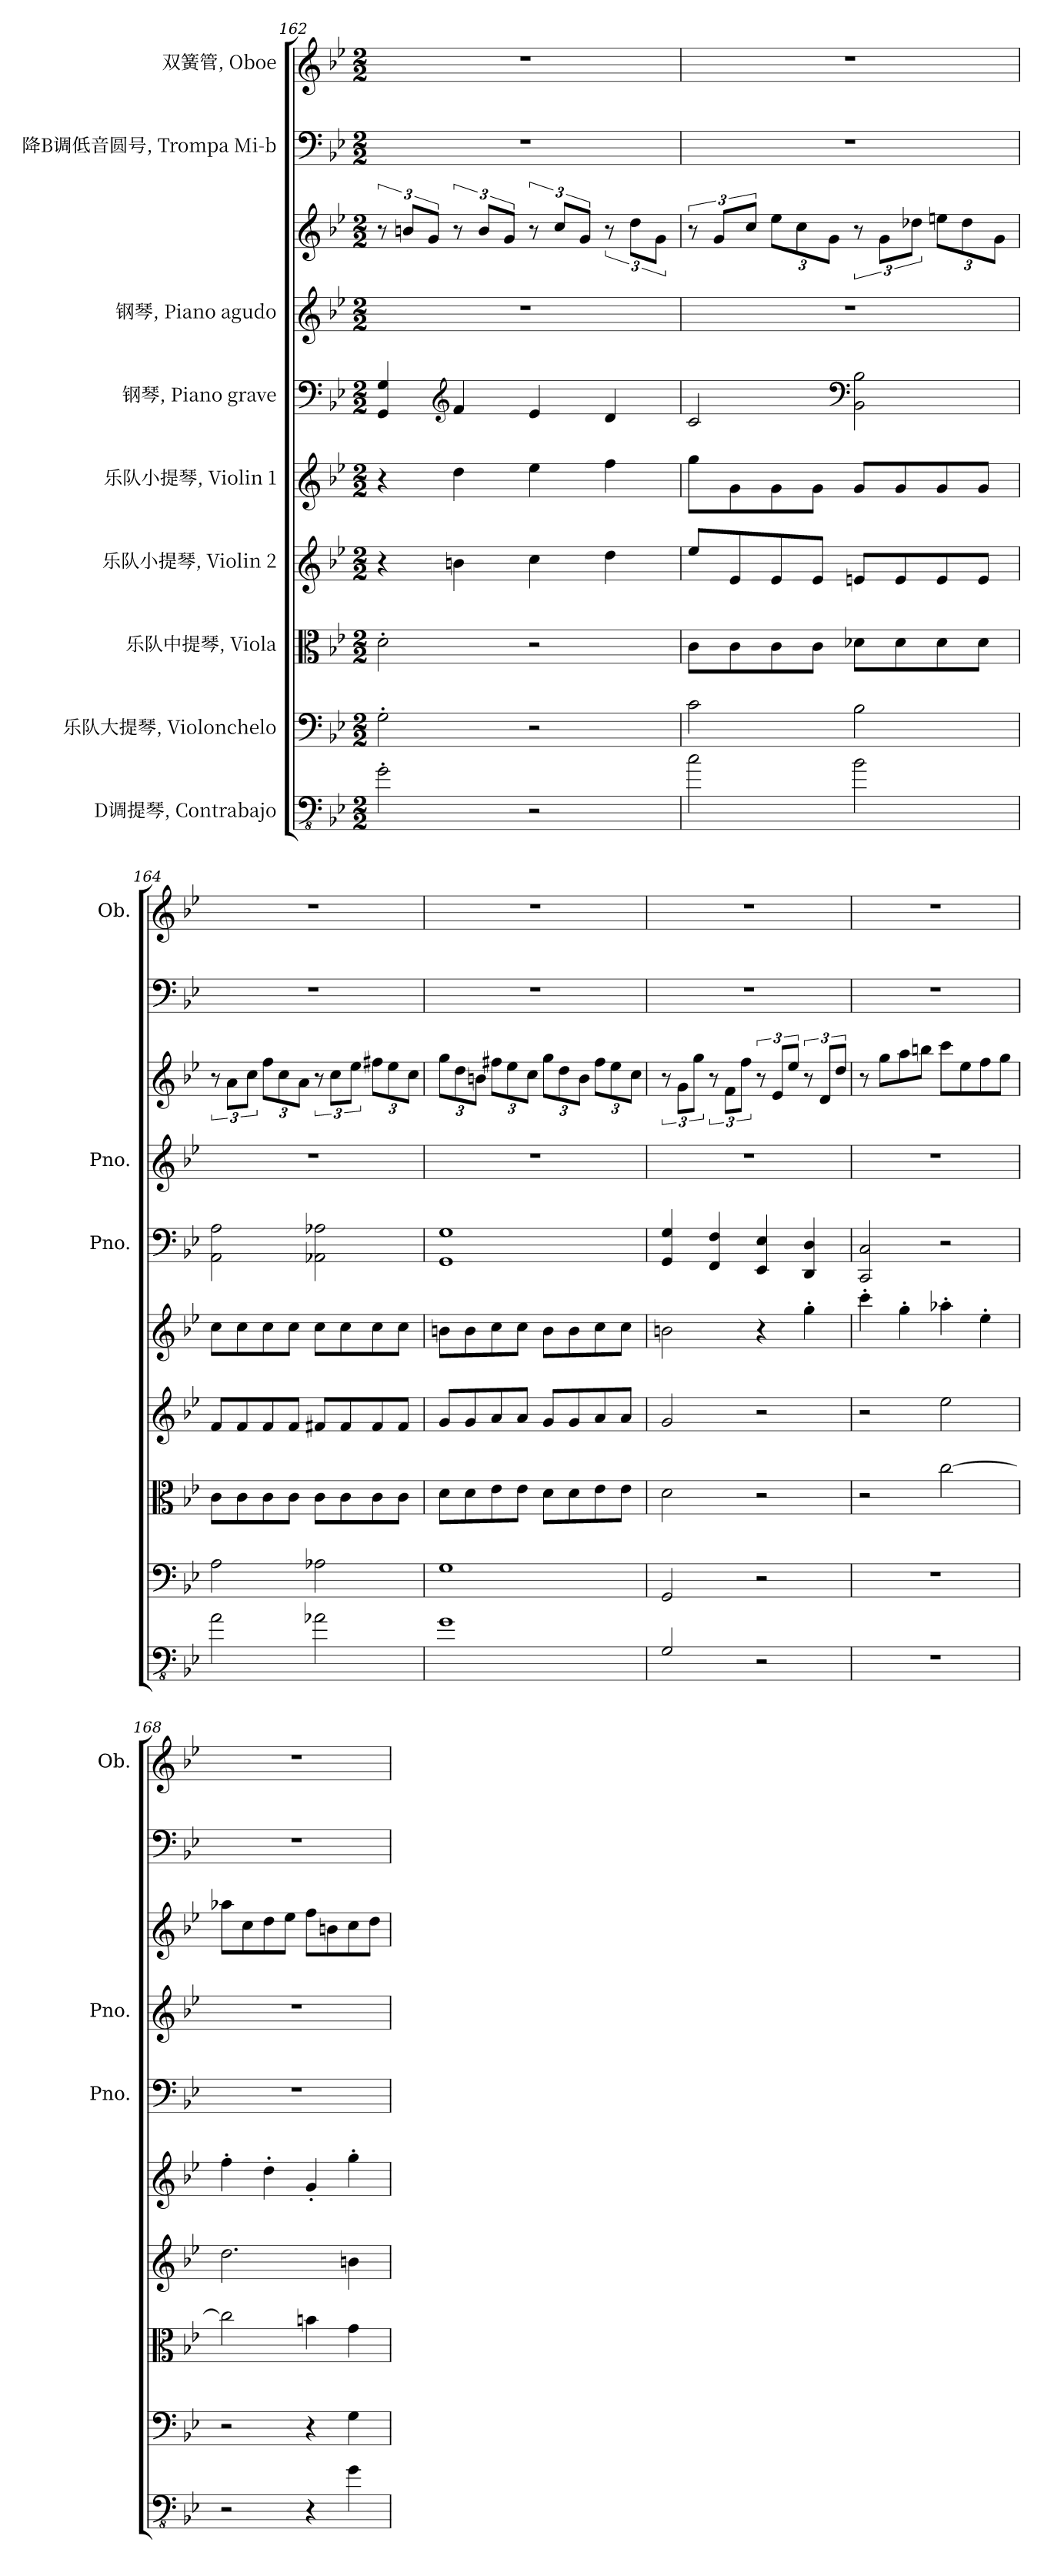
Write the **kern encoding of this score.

**kern	**kern	**kern	**kern	**kern	**kern	**kern	**kern	**kern	**kern
*part9	*part8	*part7	*part6	*part5	*part4	*part3	*part3	*part2	*part1
*staff10	*staff9	*staff8	*staff7	*staff6	*staff5	*staff4	*staff3	*staff2	*staff1
*I"D调提琴, Contrabajo	*I"乐队大提琴, Violonchelo	*I"乐队中提琴, Viola	*I"乐队小提琴, Violin 2	*I"乐队小提琴, Violin 1	*I"钢琴, Piano grave	*I"钢琴, Piano agudo	*	*I"降B调低音圆号, Trompa Mi-b	*I"双簧管, Oboe
*	*	*	*	*	*I'Pno.	*I'Pno.	*	*	*I'Ob.
*clefFv4	*clefF4	*clefC3	*clefG2	*clefG2	*clefF4	*clefG2	*clefG2	*clefF4	*clefG2
*ITrd7c12	*	*	*	*	*	*	*	*ITrd1c2	*
*k[b-e-]	*k[b-e-]	*k[b-e-]	*k[b-e-]	*k[b-e-]	*k[b-e-]	*k[b-e-]	*k[b-e-]	*k[b-e-a-d-]	*k[b-e-]
*M2/2	*M2/2	*M2/2	*M2/2	*M2/2	*M2/2	*M2/2	*M2/2	*M2/2	*M2/2
*MM205	*MM205	*MM205	*MM205	*MM205	*MM205	*MM205	*MM205	*MM205	*MM205
=162	=162	=162	=162	=162	=162	=162	=162	=162	=162
2GG'\	2G'\	2d'\	4r	4r	4GG/ 4G/	1r	12r	1r	1r
.	.	.	.	.	.	.	12bn/L	.	.
.	.	.	.	.	.	.	12g/J	.	.
*	*	*	*	*	*clefG2	*	*	*	*
.	.	.	4bn\	4dd\	4f/	.	12r	.	.
.	.	.	.	.	.	.	12b/L	.	.
.	.	.	.	.	.	.	12g/J	.	.
2r	2r	2r	4cc\	4ee-\	4e-/	.	12r	.	.
.	.	.	.	.	.	.	12cc/L	.	.
.	.	.	.	.	.	.	12g/J	.	.
.	.	.	4dd\	4ff\	4d/	.	12r	.	.
.	.	.	.	.	.	.	12dd\L	.	.
.	.	.	.	.	.	.	12g\J	.	.
=163	=163	=163	=163	=163	=163	=163	=163	=163	=163
2C\	2c\	8c\L	8ee-/L	8gg\L	2c/	1r	12r	1r	1r
.	.	.	.	.	.	.	12g/L	.	.
.	.	8c\	8e-/	8g\	.	.	.	.	.
.	.	.	.	.	.	.	12cc/J	.	.
*	*	*	*	*	*	*	*Xbrackettup	*	*
.	.	8c\	8e-/	8g\	.	.	12ee-\L	.	.
.	.	.	.	.	.	.	12cc\	.	.
.	.	8c\J	8e-/J	8g\J	.	.	.	.	.
.	.	.	.	.	.	.	12g\J	.	.
*	*	*	*	*	*clefF4	*	*	*	*
*	*	*	*	*	*	*	*brackettup	*	*
2BB-\	2B-\	8d-X\L	8en/L	8g/L	2BB-\ 2B-\	.	12r	.	.
.	.	.	.	.	.	.	12g\L	.	.
.	.	8d-\	8e/	8g/	.	.	.	.	.
.	.	.	.	.	.	.	12dd-X\J	.	.
*	*	*	*	*	*	*	*Xbrackettup	*	*
.	.	8d-\	8e/	8g/	.	.	12een\L	.	.
.	.	.	.	.	.	.	12dd-\	.	.
.	.	8d-\J	8e/J	8g/J	.	.	.	.	.
.	.	.	.	.	.	.	12g\J	.	.
!!LO:PB:g=z
=164	=164	=164	=164	=164	=164	=164	=164	=164	=164
*	*	*	*	*	*	*	*brackettup	*	*
*	*	*	*	*	*	*	*	*	*MM199
2AA\	2A\	8c\L	8f/L	8cc\L	2AA\ 2A\	1r	12r	1r	1r
.	.	.	.	.	.	.	12a\L	.	.
.	.	8c\	8f/	8cc\	.	.	.	.	.
.	.	.	.	.	.	.	12cc\J	.	.
*	*	*	*	*	*	*	*Xbrackettup	*	*
.	.	8c\	8f/	8cc\	.	.	12ff\L	.	.
.	.	.	.	.	.	.	12cc\	.	.
.	.	8c\J	8f/J	8cc\J	.	.	.	.	.
.	.	.	.	.	.	.	12a\J	.	.
*	*	*	*	*	*	*	*brackettup	*	*
2AA-X\	2A-X\	8c\L	8f#X/L	8cc\L	2AA-X\ 2A-X\	.	12r	.	.
.	.	.	.	.	.	.	12cc\L	.	.
.	.	8c\	8f#/	8cc\	.	.	.	.	.
.	.	.	.	.	.	.	12ee-\J	.	.
*	*	*	*	*	*	*	*Xbrackettup	*	*
.	.	8c\	8f#/	8cc\	.	.	12ff#X\L	.	.
.	.	.	.	.	.	.	12ee-\	.	.
.	.	8c\J	8f#/J	8cc\J	.	.	.	.	.
.	.	.	.	.	.	.	12cc\J	.	.
=165	=165	=165	=165	=165	=165	=165	=165	=165	=165
*	*	*	*	*	*	*	*	*	*MM205
1GG	1G	8d\L	8g/L	8bn\L	1GG 1G	1r	12gg\L	1r	1r
.	.	.	.	.	.	.	12dd\	.	.
.	.	8d\	8g/	8b\	.	.	.	.	.
.	.	.	.	.	.	.	12bn\J	.	.
.	.	8e-\	8a/	8cc\	.	.	12ff#X\L	.	.
.	.	.	.	.	.	.	12ee-\	.	.
.	.	8e-\J	8a/J	8cc\J	.	.	.	.	.
.	.	.	.	.	.	.	12cc\J	.	.
.	.	8d\L	8g/L	8b\L	.	.	12gg\L	.	.
.	.	.	.	.	.	.	12dd\	.	.
.	.	8d\	8g/	8b\	.	.	.	.	.
.	.	.	.	.	.	.	12b\J	.	.
.	.	8e-\	8a/	8cc\	.	.	12ff#\L	.	.
.	.	.	.	.	.	.	12ee-\	.	.
.	.	8e-\J	8a/J	8cc\J	.	.	.	.	.
.	.	.	.	.	.	.	12cc\J	.	.
=166	=166	=166	=166	=166	=166	=166	=166	=166	=166
*	*	*	*	*	*	*	*brackettup	*	*
2GGG/	2GG/	2d\	2g/	2bn\	4GG/ 4G/	1r	12r	1r	1r
.	.	.	.	.	.	.	12g\L	.	.
.	.	.	.	.	.	.	12gg\J	.	.
.	.	.	.	.	4FF/ 4F/	.	12r	.	.
.	.	.	.	.	.	.	12f\L	.	.
.	.	.	.	.	.	.	12ff\J	.	.
2r	2r	2r	2r	4r	4EE-/ 4E-/	.	12r	.	.
.	.	.	.	.	.	.	12e-/L	.	.
.	.	.	.	.	.	.	12ee-/J	.	.
.	.	.	.	4gg'\	4DD/ 4D/	.	12r	.	.
.	.	.	.	.	.	.	12d/L	.	.
.	.	.	.	.	.	.	12dd/J	.	.
!!LO:PB:g=z
=167	=167	=167	=167	=167	=167	=167	=167	=167	=167
1r	1r	2r	2r	4ccc'\	2CC/ 2C/	1r	8r	1r	1r
.	.	.	.	.	.	.	8gg\L	.	.
.	.	.	.	4gg'\	.	.	8aa\	.	.
.	.	.	.	.	.	.	8bbn\J	.	.
.	.	[2cc\	2ee-\	4aa-X'\	2r	.	8ccc\L	.	.
.	.	.	.	.	.	.	8ee-\	.	.
.	.	.	.	4ee-'\	.	.	8ff\	.	.
.	.	.	.	.	.	.	8gg\J	.	.
=168	=168	=168	=168	=168	=168	=168	=168	=168	=168
2r	2r	2cc\]	2.dd\	4ff'\	1r	1r	8aa-X\L	1r	1r
.	.	.	.	.	.	.	8cc\	.	.
.	.	.	.	4dd'\	.	.	8dd\	.	.
.	.	.	.	.	.	.	8ee-\J	.	.
4r	4r	4bn\	.	4g'/	.	.	8ff\L	.	.
.	.	.	.	.	.	.	8bn\	.	.
4GG\	4G\	4g\	4bn\	4gg'\	.	.	8cc\	.	.
.	.	.	.	.	.	.	8dd\J	.	.
=	=	=	=	=	=	=	=	=	=
*-	*-	*-	*-	*-	*-	*-	*-	*-	*-
